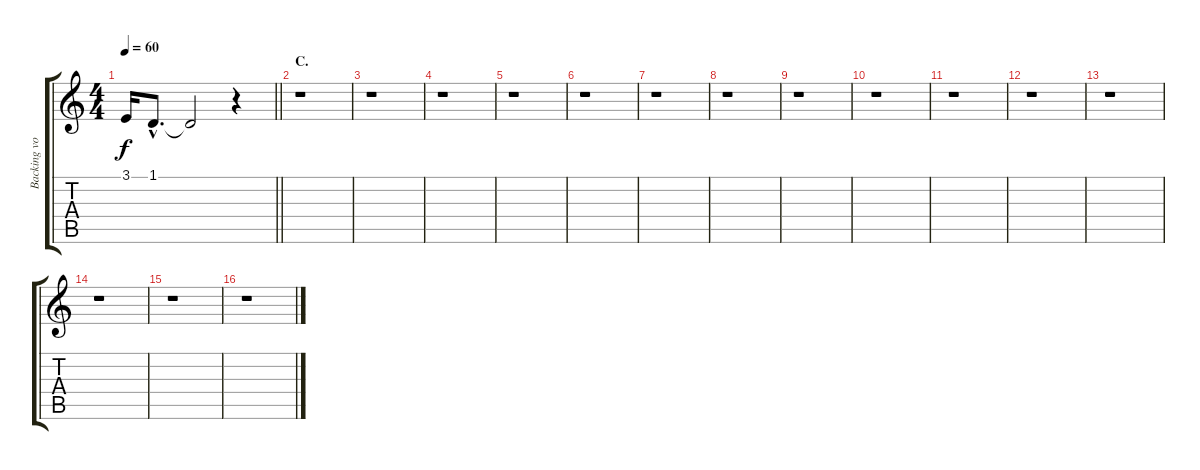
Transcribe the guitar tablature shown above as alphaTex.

\track ("Backing vocals" "Backing vo") {instrument lead3calliope}
\staff {score tabs}
\tuning (Db4 Ab3 E3 B2 Gb2 Db2) {hide}
\ts (4 4)
\tempo 60
\clef g2
\barLineRight lightlight
\ks c
3.1.16{dy f} 1.1{hac}.8{d} 1.1{t}.2 r.4 |
\section ("" "C.")
r.1 |
r.1 |
r.1 |
r.1 |
r.1 |
r.1 |
r.1 |
r.1 |
r.1 |
r.1 |
r.1 |
r.1 |
r.1 |
r.1 |
r.1
